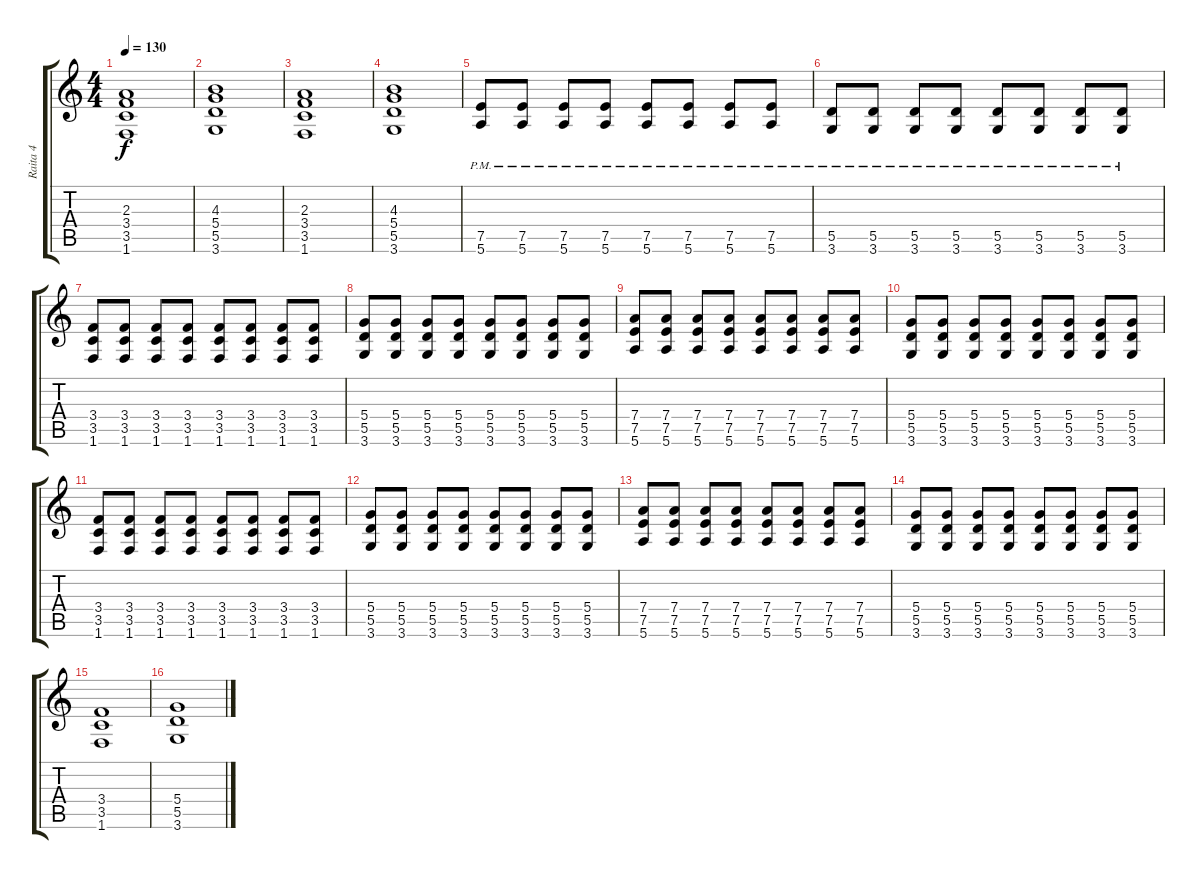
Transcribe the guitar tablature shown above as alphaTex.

\track ("Raita 4" "Raita 4") {instrument overdrivenguitar}
\staff {score tabs}
\tuning (E4 B3 G3 D3 A2 E2) {hide}
\ts (4 4)
\tempo 130
\clef g2
\ks c
(2.3 3.4 3.5 1.6).1{dy f volume 11} |
(4.3 5.4 5.5 3.6).1 |
(2.3 3.4 3.5 1.6).1{volume 11} |
(4.3 5.4 5.5 3.6).1 |
(7.5{pm} 5.6{pm}).8 (7.5{pm} 5.6{pm}).8 (7.5{pm} 5.6{pm}).8 (7.5{pm} 5.6{pm}).8 (7.5{pm} 5.6{pm}).8 (7.5{pm} 5.6{pm}).8 (7.5{pm} 5.6{pm}).8 (7.5{pm} 5.6{pm}).8 |
(5.5{pm} 3.6{pm}).8 (5.5{pm} 3.6{pm}).8 (5.5{pm} 3.6{pm}).8 (5.5{pm} 3.6{pm}).8 (5.5{pm} 3.6{pm}).8 (5.5{pm} 3.6{pm}).8 (5.5{pm} 3.6{pm}).8 (5.5{pm} 3.6{pm}).8 |
(3.4 3.5 1.6).8 (3.4 3.5 1.6).8 (3.4 3.5 1.6).8 (3.4 3.5 1.6).8 (3.4 3.5 1.6).8 (3.4 3.5 1.6).8 (3.4 3.5 1.6).8 (3.4 3.5 1.6).8 |
(5.4 5.5 3.6).8 (5.4 5.5 3.6).8 (5.4 5.5 3.6).8 (5.4 5.5 3.6).8 (5.4 5.5 3.6).8 (5.4 5.5 3.6).8 (5.4 5.5 3.6).8 (5.4 5.5 3.6).8 |
(7.4 7.5 5.6).8 (7.4 7.5 5.6).8 (7.4 7.5 5.6).8 (7.4 7.5 5.6).8 (7.4 7.5 5.6).8 (7.4 7.5 5.6).8 (7.4 7.5 5.6).8 (7.4 7.5 5.6).8 |
(5.4 5.5 3.6).8 (5.4 5.5 3.6).8 (5.4 5.5 3.6).8 (5.4 5.5 3.6).8 (5.4 5.5 3.6).8 (5.4 5.5 3.6).8 (5.4 5.5 3.6).8 (5.4 5.5 3.6).8 |
(3.4 3.5 1.6).8 (3.4 3.5 1.6).8 (3.4 3.5 1.6).8 (3.4 3.5 1.6).8 (3.4 3.5 1.6).8 (3.4 3.5 1.6).8 (3.4 3.5 1.6).8 (3.4 3.5 1.6).8 |
(5.4 5.5 3.6).8 (5.4 5.5 3.6).8 (5.4 5.5 3.6).8 (5.4 5.5 3.6).8 (5.4 5.5 3.6).8 (5.4 5.5 3.6).8 (5.4 5.5 3.6).8 (5.4 5.5 3.6).8 |
(7.4 7.5 5.6).8 (7.4 7.5 5.6).8 (7.4 7.5 5.6).8 (7.4 7.5 5.6).8 (7.4 7.5 5.6).8 (7.4 7.5 5.6).8 (7.4 7.5 5.6).8 (7.4 7.5 5.6).8 |
(5.4 5.5 3.6).8 (5.4 5.5 3.6).8 (5.4 5.5 3.6).8 (5.4 5.5 3.6).8 (5.4 5.5 3.6).8 (5.4 5.5 3.6).8 (5.4 5.5 3.6).8 (5.4 5.5 3.6).8 |
(3.4 3.5 1.6).1 |
(5.4 5.5 3.6).1
